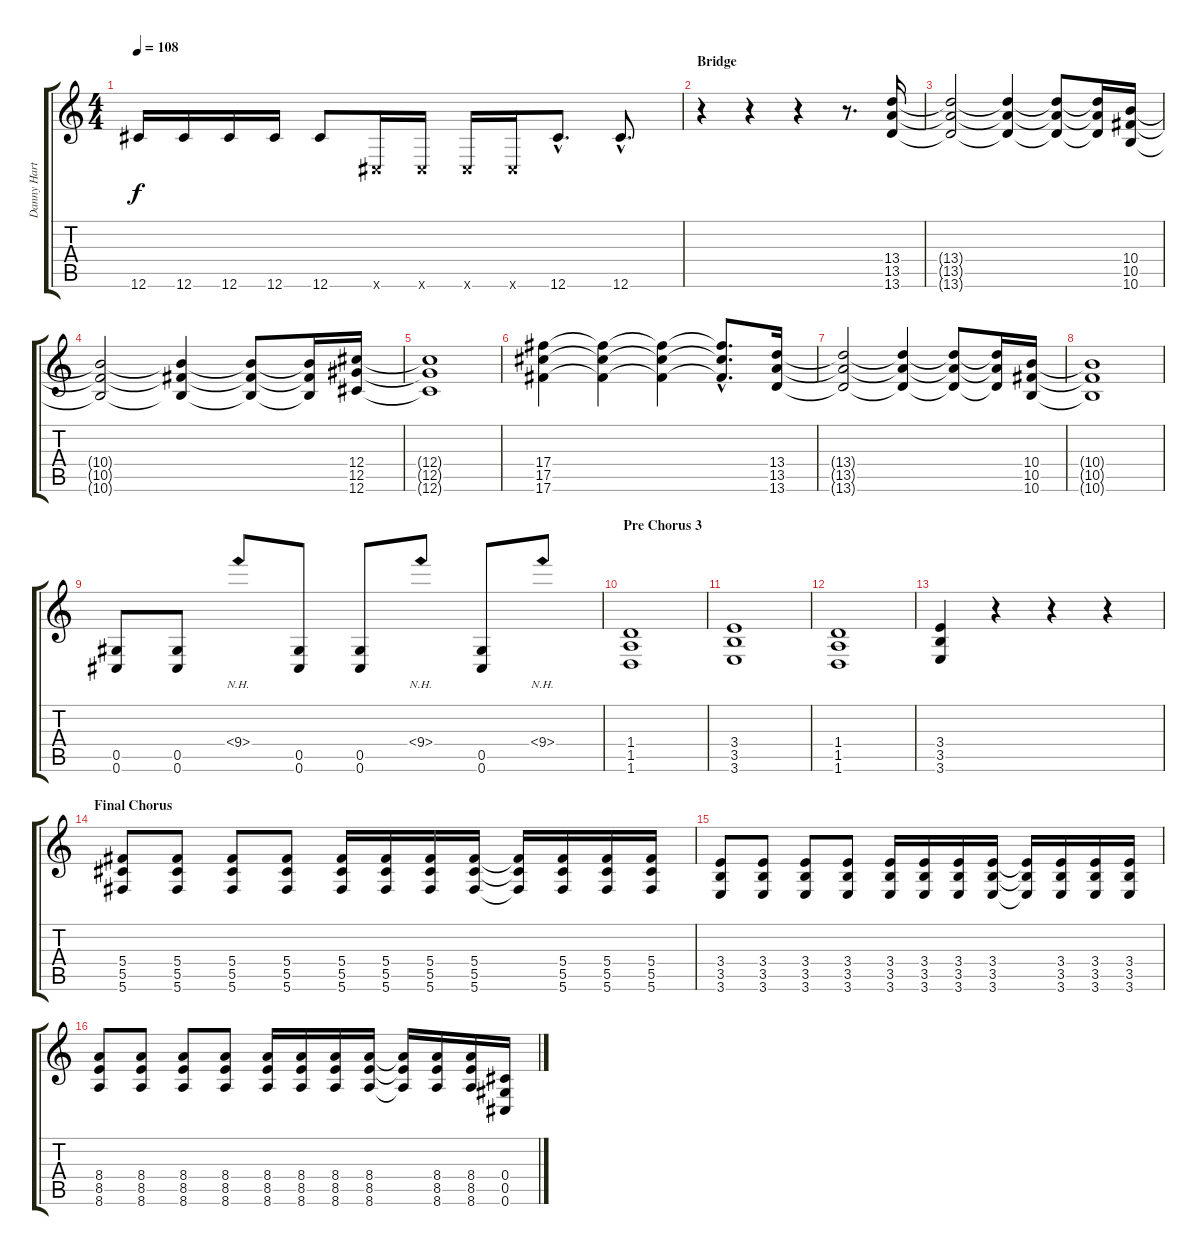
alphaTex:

\track ("Danny Hartwell (Guitar Volume)" "Danny Hart") {instrument distortionguitar}
\staff {score tabs}
\tuning (Eb4 Bb3 Gb3 Db3 Ab2 Db2) {hide}
\ts (4 4)
\tempo 108
\clef g2
\ks c
12.6.16{dy f} 12.6.16 12.6.16 12.6.16 12.6.8 0.6{x}.16 0.6{x}.16 0.6{x}.16 0.6{x}.16 12.6{hac}.8{d} 12.6{hac}.8{d} |
\section ("" "Bridge")
r.4{volume 11} r.4 r.4 r.8{d} (13.4 13.5 13.6).16 |
(13.4{t} 13.5{t} 13.6{t}).2 (13.4{t} 13.5{t} 13.6{t}).4 (13.4{t} 13.5{t} 13.6{t}).8 (13.4{t} 13.5{t} 13.6{t}).16 (10.4 10.5 10.6).16 |
(10.4{t} 10.5{t} 10.6{t}).2 (10.4{t} 10.5{t} 10.6{t}).4 (10.4{t} 10.5{t} 10.6{t}).8 (10.4{t} 10.5{t} 10.6{t}).16 (12.4 12.5 12.6).16 |
(12.4{t} 12.5{t} 12.6{t}).1 |
(17.4 17.5 17.6).4{volume 11} (17.4{t} 17.5{t} 17.6{t}).4 (17.4{t} 17.5{t} 17.6{t}).4 (17.4{hac t} 17.5{hac t} 17.6{hac t}).8{d} (13.4 13.5 13.6).16 |
(13.4{t} 13.5{t} 13.6{t}).2 (13.4{t} 13.5{t} 13.6{t}).4 (13.4{t} 13.5{t} 13.6{t}).8 (13.4{t} 13.5{t} 13.6{t}).16 (10.4 10.5 10.6).16 |
(10.4{t} 10.5{t} 10.6{t}).1 |
(0.5 0.6).8 (0.5 0.6).8 9.4{nh}.8 (0.5 0.6).8 (0.5 0.6).8 9.4{nh}.8 (0.5 0.6).8 9.4{nh}.8 |
\section ("" "Pre Chorus 3")
(1.4 1.5 1.6).1 |
(3.4 3.5 3.6).1 |
(1.4 1.5 1.6).1 |
(3.4 3.5 3.6).4 r.4 r.4 r.4 |
\section ("" "Final Chorus")
(5.4 5.5 5.6).8 (5.4 5.5 5.6).8 (5.4 5.5 5.6).8 (5.4 5.5 5.6).8 (5.4 5.5 5.6).16 (5.4 5.5 5.6).16 (5.4 5.5 5.6).16 (5.4 5.5 5.6).16 (5.4{t} 5.5{t} 5.6{t}).16 (5.4 5.5 5.6).16 (5.4 5.5 5.6).16 (5.4 5.5 5.6).16 |
(3.4 3.5 3.6).8 (3.4 3.5 3.6).8 (3.4 3.5 3.6).8 (3.4 3.5 3.6).8 (3.4 3.5 3.6).16 (3.4 3.5 3.6).16 (3.4 3.5 3.6).16 (3.4 3.5 3.6).16 (3.4{t} 3.5{t} 3.6{t}).16 (3.4 3.5 3.6).16 (3.4 3.5 3.6).16 (3.4 3.5 3.6).16 |
(8.4 8.5 8.6).8 (8.4 8.5 8.6).8 (8.4 8.5 8.6).8 (8.4 8.5 8.6).8 (8.4 8.5 8.6).16 (8.4 8.5 8.6).16 (8.4 8.5 8.6).16 (8.4 8.5 8.6).16 (8.4{t} 8.5{t} 8.6{t}).16 (8.4 8.5 8.6).16 (8.4 8.5 8.6).16 (0.4 0.5 0.6).16
